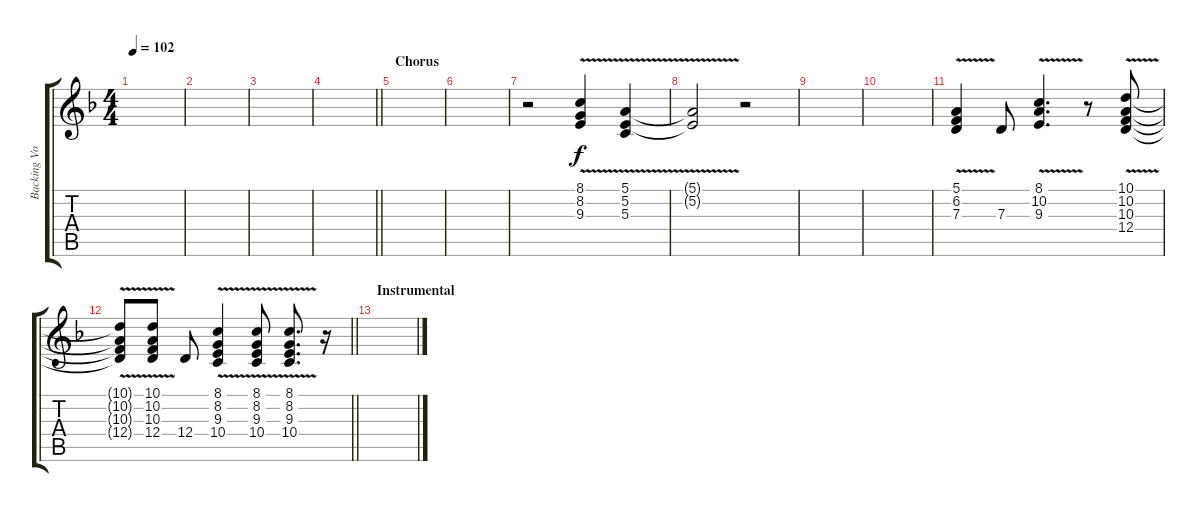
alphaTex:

\track ("Backing Vocals" "Backing Vo") {instrument choiraahs bank 255}
\staff {score tabs}
\tuning (E4 B3 G3 D3 A2 E2) {hide}
\ts (4 4)
\tempo 102
\clef g2
\ks f
|
|
|
\barLineRight lightlight
|
\section ("" "Chorus")
|
|
r.2 (8.1{v} 8.2{v} 9.3).4 (5.1{v} 5.2{v} 5.3).4 |
(5.1{t} 5.2{t}).2 r.2 |
|
|
(5.1{v} 6.2 7.3).4 7.3.8 (8.1{v} 10.2 9.3).4{d} r.8 (10.1{v} 10.2 10.3 12.4).8 |
\barLineRight lightlight
(10.1{t} 10.2{t} 10.3{t} 12.4{t}).8 (10.1{v} 10.2 10.3 12.4).8 12.4.8 (8.1{v} 8.2 9.3 10.4).4 (8.1{v} 8.2 9.3 10.4).8 (8.1{v} 8.2 9.3 10.4).8{d} r.16 |
\section ("" "Instrumental")
